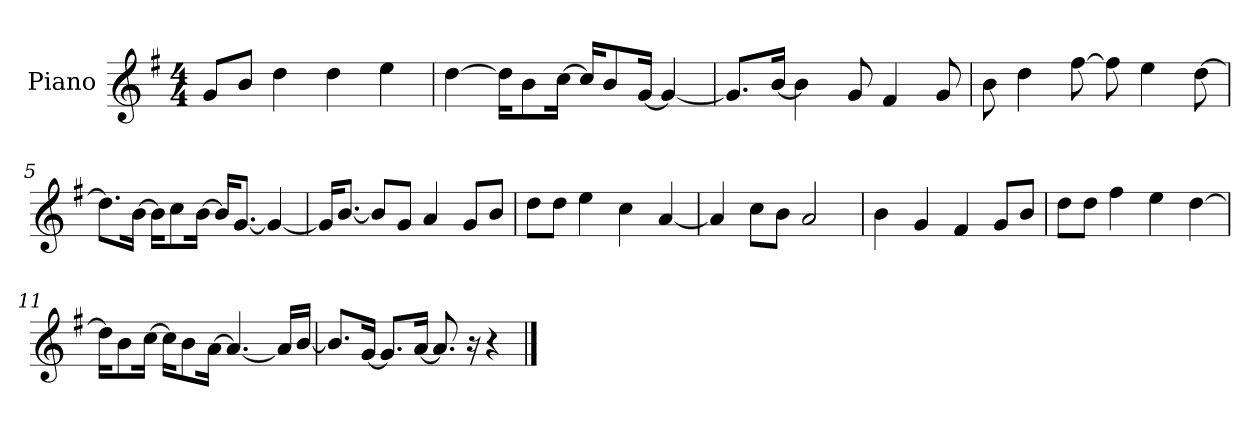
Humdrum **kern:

**kern
*part1
*staff1
*I"Piano
*I'P-no
*clefG2
*k[f#]
*M4/4
*MM90
=1
8g/L
8b/J
4dd\
4dd\
4ee\
=2
[4dd\
16dd\KL]
8b\
[16cc\Jk
16cc/KL]
8b/
[16g/Jk
4g/_
=3
8.g/L]
[16b/Jk
4b\]
8g/
4f#/
8g/
=4
8b\
4dd\
[8ff#\
8ff#\]
4ee\
[8dd\
=5
8.dd\L]
[16b\Jk
16b\KL]
8cc\
[16b\Jk
16b/KL]
[8.g/J
4g/_
!!LO:LB:g=z
=6
16g/KL]
[8.b/J
8b/L]
8g/J
4a/
8g/L
8b/J
=7
8dd\L
8dd\J
4ee\
4cc\
[4a/
=8
4a/]
8cc\L
8b\J
2a/
=9
4b\
4g/
4f#/
8g/L
8b/J
=10
8dd\L
8dd\J
4ff#\
4ee\
[4dd\
=11
16dd\KL]
8b\
[16cc\Jk
16cc\KL]
8b\
[16a\Jk
4.a/_
16a/LL]
[16b/JJ
!!LO:LB:g=z
=12
8.b/L]
[16g/Jk
8.g/L]
[16a/Jk
8.a/]
16r
4r
==
*-
